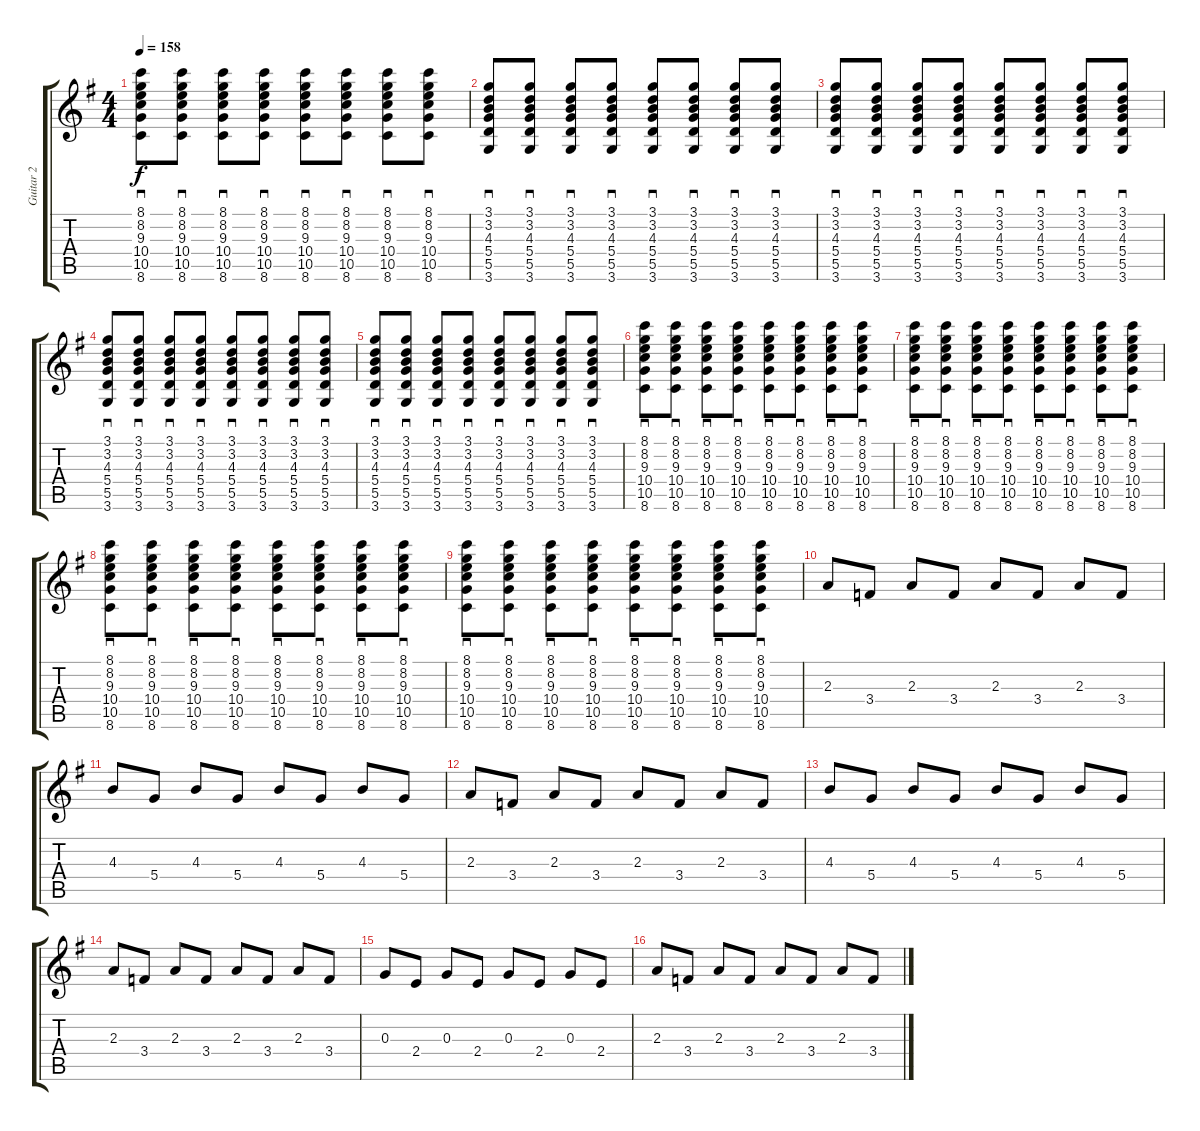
\track ("Guitar 2" "Guitar 2") {instrument electricguitarclean}
\staff {score tabs}
\tuning (E4 B3 G3 D3 A2 E2) {hide}
\ts (4 4)
\tempo 158
\clef g2
\ks g
(8.1 8.2 9.3 10.4 10.5 8.6).8{sd dy f} (8.1 8.2 9.3 10.4 10.5 8.6).8{sd} (8.1 8.2 9.3 10.4 10.5 8.6).8{sd} (8.1 8.2 9.3 10.4 10.5 8.6).8{sd} (8.1 8.2 9.3 10.4 10.5 8.6).8{sd} (8.1 8.2 9.3 10.4 10.5 8.6).8{sd} (8.1 8.2 9.3 10.4 10.5 8.6).8{sd} (8.1 8.2 9.3 10.4 10.5 8.6).8{sd} |
(3.1 3.2 4.3 5.4 5.5 3.6).8{sd} (3.1 3.2 4.3 5.4 5.5 3.6).8{sd} (3.1 3.2 4.3 5.4 5.5 3.6).8{sd} (3.1 3.2 4.3 5.4 5.5 3.6).8{sd} (3.1 3.2 4.3 5.4 5.5 3.6).8{sd} (3.1 3.2 4.3 5.4 5.5 3.6).8{sd} (3.1 3.2 4.3 5.4 5.5 3.6).8{sd} (3.1 3.2 4.3 5.4 5.5 3.6).8{sd} |
(3.1 3.2 4.3 5.4 5.5 3.6).8{sd} (3.1 3.2 4.3 5.4 5.5 3.6).8{sd} (3.1 3.2 4.3 5.4 5.5 3.6).8{sd} (3.1 3.2 4.3 5.4 5.5 3.6).8{sd} (3.1 3.2 4.3 5.4 5.5 3.6).8{sd} (3.1 3.2 4.3 5.4 5.5 3.6).8{sd} (3.1 3.2 4.3 5.4 5.5 3.6).8{sd} (3.1 3.2 4.3 5.4 5.5 3.6).8{sd} |
(3.1 3.2 4.3 5.4 5.5 3.6).8{sd} (3.1 3.2 4.3 5.4 5.5 3.6).8{sd} (3.1 3.2 4.3 5.4 5.5 3.6).8{sd} (3.1 3.2 4.3 5.4 5.5 3.6).8{sd} (3.1 3.2 4.3 5.4 5.5 3.6).8{sd} (3.1 3.2 4.3 5.4 5.5 3.6).8{sd} (3.1 3.2 4.3 5.4 5.5 3.6).8{sd} (3.1 3.2 4.3 5.4 5.5 3.6).8{sd} |
(3.1 3.2 4.3 5.4 5.5 3.6).8{sd} (3.1 3.2 4.3 5.4 5.5 3.6).8{sd} (3.1 3.2 4.3 5.4 5.5 3.6).8{sd} (3.1 3.2 4.3 5.4 5.5 3.6).8{sd} (3.1 3.2 4.3 5.4 5.5 3.6).8{sd} (3.1 3.2 4.3 5.4 5.5 3.6).8{sd} (3.1 3.2 4.3 5.4 5.5 3.6).8{sd} (3.1 3.2 4.3 5.4 5.5 3.6).8{sd} |
(8.1 8.2 9.3 10.4 10.5 8.6).8{sd} (8.1 8.2 9.3 10.4 10.5 8.6).8{sd} (8.1 8.2 9.3 10.4 10.5 8.6).8{sd} (8.1 8.2 9.3 10.4 10.5 8.6).8{sd} (8.1 8.2 9.3 10.4 10.5 8.6).8{sd} (8.1 8.2 9.3 10.4 10.5 8.6).8{sd} (8.1 8.2 9.3 10.4 10.5 8.6).8{sd} (8.1 8.2 9.3 10.4 10.5 8.6).8{sd} |
(8.1 8.2 9.3 10.4 10.5 8.6).8{sd} (8.1 8.2 9.3 10.4 10.5 8.6).8{sd} (8.1 8.2 9.3 10.4 10.5 8.6).8{sd} (8.1 8.2 9.3 10.4 10.5 8.6).8{sd} (8.1 8.2 9.3 10.4 10.5 8.6).8{sd} (8.1 8.2 9.3 10.4 10.5 8.6).8{sd} (8.1 8.2 9.3 10.4 10.5 8.6).8{sd} (8.1 8.2 9.3 10.4 10.5 8.6).8{sd} |
(8.1 8.2 9.3 10.4 10.5 8.6).8{sd} (8.1 8.2 9.3 10.4 10.5 8.6).8{sd} (8.1 8.2 9.3 10.4 10.5 8.6).8{sd} (8.1 8.2 9.3 10.4 10.5 8.6).8{sd} (8.1 8.2 9.3 10.4 10.5 8.6).8{sd} (8.1 8.2 9.3 10.4 10.5 8.6).8{sd} (8.1 8.2 9.3 10.4 10.5 8.6).8{sd} (8.1 8.2 9.3 10.4 10.5 8.6).8{sd} |
(8.1 8.2 9.3 10.4 10.5 8.6).8{sd} (8.1 8.2 9.3 10.4 10.5 8.6).8{sd} (8.1 8.2 9.3 10.4 10.5 8.6).8{sd} (8.1 8.2 9.3 10.4 10.5 8.6).8{sd} (8.1 8.2 9.3 10.4 10.5 8.6).8{sd} (8.1 8.2 9.3 10.4 10.5 8.6).8{sd} (8.1 8.2 9.3 10.4 10.5 8.6).8{sd} (8.1 8.2 9.3 10.4 10.5 8.6).8{sd} |
2.3.8 3.4.8 2.3.8 3.4.8 2.3.8 3.4.8 2.3.8 3.4.8 |
4.3.8 5.4.8 4.3.8 5.4.8 4.3.8 5.4.8 4.3.8 5.4.8 |
2.3.8 3.4.8 2.3.8 3.4.8 2.3.8 3.4.8 2.3.8 3.4.8 |
4.3.8 5.4.8 4.3.8 5.4.8 4.3.8 5.4.8 4.3.8 5.4.8 |
2.3.8 3.4.8 2.3.8 3.4.8 2.3.8 3.4.8 2.3.8 3.4.8 |
0.3.8 2.4.8 0.3.8 2.4.8 0.3.8 2.4.8 0.3.8 2.4.8 |
2.3.8 3.4.8 2.3.8 3.4.8 2.3.8 3.4.8 2.3.8 3.4.8
